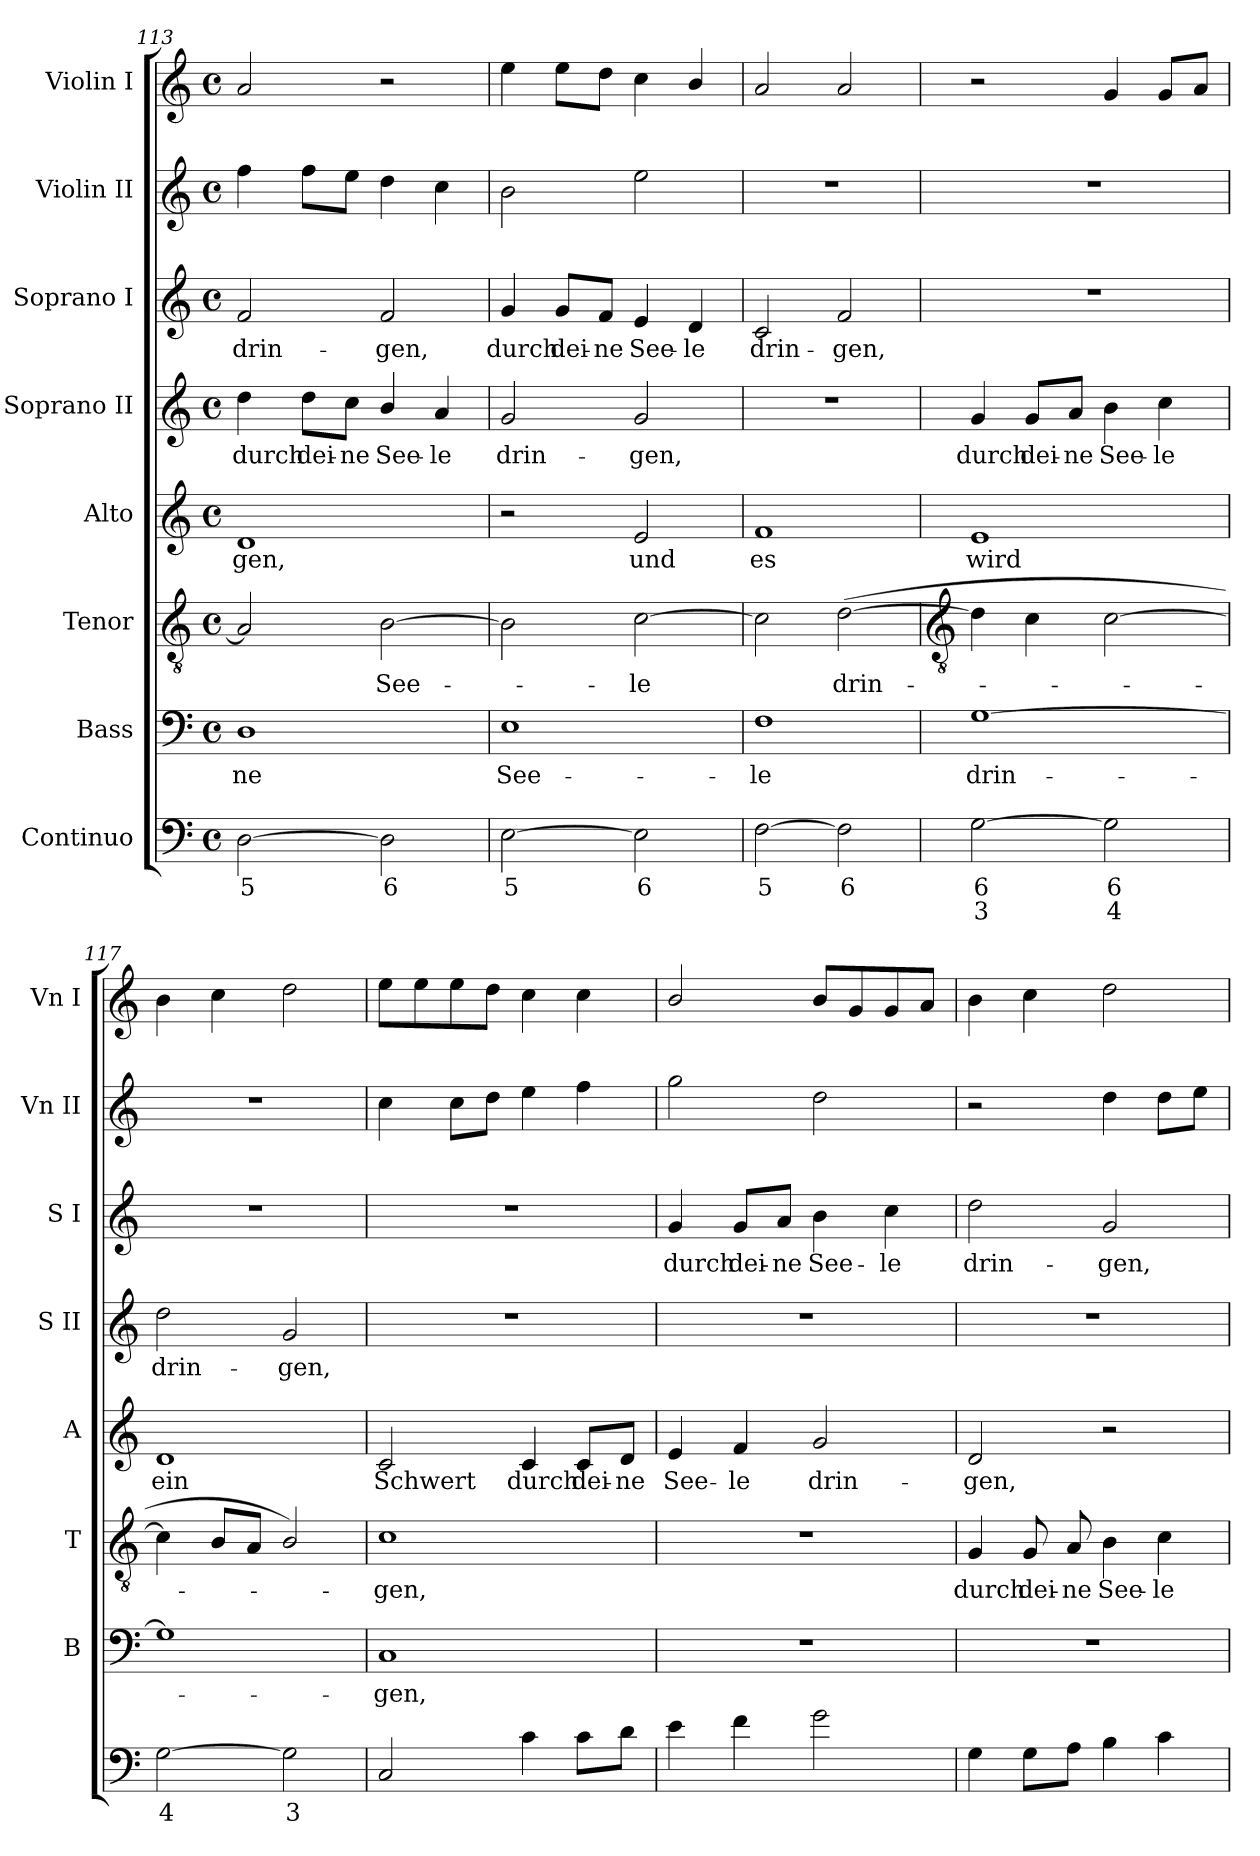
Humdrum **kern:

**kern	**text	**text	**kern	**text	**kern	**text	**kern	**text	**kern	**text	**kern	**text	**kern	**kern
*part8	*part8	*part8	*part7	*part7	*part6	*part6	*part5	*part5	*part4	*part4	*part3	*part3	*part2	*part1
*staff8	*staff8	*staff8	*staff7	*staff7	*staff6	*staff6	*staff5	*staff5	*staff4	*staff4	*staff3	*staff3	*staff2	*staff1
*I"Continuo	*	*	*I"Bass	*	*I"Tenor	*	*I"Alto	*	*I"Soprano II	*	*I"Soprano I	*	*I"Violin II	*I"Violin I
*	*	*	*I'B	*	*I'T	*	*I'A	*	*I'S II	*	*I'S I	*	*I'Vn II	*I'Vn I
*clefF4	*	*	*clefF4	*	*clefGv2	*	*clefG2	*	*clefG2	*	*clefG2	*	*clefG2	*clefG2
*k[]	*	*	*k[]	*	*k[]	*	*k[]	*	*k[]	*	*k[]	*	*k[]	*k[]
*C:	*	*	*C:	*	*C:	*	*C:	*	*C:	*	*C:	*	*C:	*C:
*M4/4	*	*	*M4/4	*	*M4/4	*	*M4/4	*	*M4/4	*	*M4/4	*	*M4/4	*M4/4
*met(c)	*	*	*met(c)	*	*met(c)	*	*met(c)	*	*met(c)	*	*met(c)	*	*met(c)	*met(c)
=113	=113	=113	=113	=113	=113	=113	=113	=113	=113	=113	=113	=113	=113	=113
!	!LO:LY:b	!	!	!LO:LY:b	!	!	!	!LO:LY:b	!	!LO:LY:b	!	!LO:LY:b	!	!
[2D	5	.	1D	-ne	2A]	.	1d	-gen,	4dd	durch	2f	drin-	4ff	2a
!	!	!	!	!	!	!	!	!	!	!LO:LY:b	!	!	!	!
.	.	.	.	.	.	.	.	.	8dd\L	dei-	.	.	8ffL	.
!	!	!	!	!	!	!	!	!	!	!LO:LY:b	!	!	!	!
.	.	.	.	.	.	.	.	.	8cc\J	-ne	.	.	8eeJ	.
!	!LO:LY:b	!	!	!	!	!LO:LY:b	!	!	!	!LO:LY:b	!	!LO:LY:b	!	!
2D]	6	.	.	.	[2B	See-	.	.	4b/	See-	2f	-gen,	4dd	2r
!	!	!	!	!	!	!	!	!	!	!LO:LY:b	!	!	!	!
.	.	.	.	.	.	.	.	.	4a	-le	.	.	4cc	.
=114	=114	=114	=114	=114	=114	=114	=114	=114	=114	=114	=114	=114	=114	=114
!	!LO:LY:b	!	!	!LO:LY:b	!	!	!	!	!	!LO:LY:b	!	!LO:LY:b	!	!
[2E	5	.	1E	See-	2B]	.	2r	.	2g	drin-	4g	durch	2b	4ee
!	!	!	!	!	!	!	!	!	!	!	!	!LO:LY:b	!	!
.	.	.	.	.	.	.	.	.	.	.	8g/L	dei-	.	8eeL
!	!	!	!	!	!	!	!	!	!	!	!	!LO:LY:b	!	!
.	.	.	.	.	.	.	.	.	.	.	8f/J	-ne	.	8ddJ
!	!LO:LY:b	!	!	!	!	!LO:LY:b	!	!LO:LY:b	!	!LO:LY:b	!	!LO:LY:b	!	!
2E]	6	.	.	.	[2c	le	2e	und	2g	-gen,	4e	See-	2ee	4cc
!	!	!	!	!	!	!	!	!	!	!	!	!LO:LY:b	!	!
.	.	.	.	.	.	.	.	.	.	.	4d	-le	.	4b/
=115	=115	=115	=115	=115	=115	=115	=115	=115	=115	=115	=115	=115	=115	=115
!	!LO:LY:b	!	!	!LO:LY:b	!	!	!	!LO:LY:b	!	!	!	!LO:LY:b	!	!
[2F	5	.	1F	-le	2c]	.	1f	es	1r	.	2c	drin-	1r	2a
!	!LO:LY:b	!	!	!	!	!LO:LY:b	!	!	!	!	!	!LO:LY:b	!	!
2F]	6	.	.	.	(<[2d	drin-	.	.	.	.	2f	-gen,	.	2a
!!LO:LB:g=z
=116	=116	=116	=116	=116	=116	=116	=116	=116	=116	=116	=116	=116	=116	=116
*	*	*	*	*	*clefGv2	*	*	*	*	*	*	*	*	*
!	!LO:LY:b	!LO:LY:b	!	!LO:LY:b	!	!	!	!LO:LY:b	!	!LO:LY:b	!	!	!	!
[2G	6	3	[1G	drin-	4d]	.	1e	wird	4g	durch	1r	.	1r	2r
!	!	!	!	!	!	!	!	!	!	!LO:LY:b	!	!	!	!
.	.	.	.	.	4c	.	.	.	8g/L	dei-	.	.	.	.
!	!	!	!	!	!	!	!	!	!	!LO:LY:b	!	!	!	!
.	.	.	.	.	.	.	.	.	8a/J	-ne	.	.	.	.
!	!LO:LY:b	!LO:LY:b	!	!	!	!	!	!	!	!LO:LY:b	!	!	!	!
2G]	6	4	.	.	[2c	.	.	.	4b	See-	.	.	.	4g
!	!	!	!	!	!	!	!	!	!	!LO:LY:b	!	!	!	!
.	.	.	.	.	.	.	.	.	4cc	-le	.	.	.	8gL
.	.	.	.	.	.	.	.	.	.	.	.	.	.	8aJ
=117	=117	=117	=117	=117	=117	=117	=117	=117	=117	=117	=117	=117	=117	=117
!	!LO:LY:b	!	!	!	!	!	!	!LO:LY:b	!	!LO:LY:b	!	!	!	!
[2G	4	.	1G]	.	4c]	.	1d	ein	2dd	drin-	1r	.	1r	4b
.	.	.	.	.	8BL	.	.	.	.	.	.	.	.	4cc
.	.	.	.	.	8AJ	.	.	.	.	.	.	.	.	.
!	!LO:LY:b	!	!	!	!	!	!	!	!	!LO:LY:b	!	!	!	!
2G]	3	.	.	.	2B/)	.	.	.	2g	-gen,	.	.	.	2dd
=118	=118	=118	=118	=118	=118	=118	=118	=118	=118	=118	=118	=118	=118	=118
!	!	!	!	!LO:LY:b	!	!LO:LY:b	!	!LO:LY:b	!	!	!	!	!	!
2C	.	.	1C	gen,	1c	gen,	2c	Schwert	1r	.	1r	.	4cc	8eeL
.	.	.	.	.	.	.	.	.	.	.	.	.	.	8ee
.	.	.	.	.	.	.	.	.	.	.	.	.	8ccL	8ee
.	.	.	.	.	.	.	.	.	.	.	.	.	8ddJ	8ddJ
!	!	!	!	!	!	!	!	!LO:LY:b	!	!	!	!	!	!
4c	.	.	.	.	.	.	4c	durch	.	.	.	.	4ee	4cc
!	!	!	!	!	!	!	!	!LO:LY:b	!	!	!	!	!	!
8cL	.	.	.	.	.	.	8c/L	dei-	.	.	.	.	4ff	4cc
!	!	!	!	!	!	!	!	!LO:LY:b	!	!	!	!	!	!
8dJ	.	.	.	.	.	.	8d/J	-ne	.	.	.	.	.	.
=119	=119	=119	=119	=119	=119	=119	=119	=119	=119	=119	=119	=119	=119	=119
!	!	!	!	!	!	!	!	!LO:LY:b	!	!	!	!LO:LY:b	!	!
4e	.	.	1r	.	1r	.	4e	See-	1r	.	4g	durch	2gg	2b/
!	!	!	!	!	!	!	!	!LO:LY:b	!	!	!	!LO:LY:b	!	!
4f	.	.	.	.	.	.	4f	-le	.	.	8g/L	dei-	.	.
!	!	!	!	!	!	!	!	!	!	!	!	!LO:LY:b	!	!
.	.	.	.	.	.	.	.	.	.	.	8a/J	-ne	.	.
!	!	!	!	!	!	!	!	!LO:LY:b	!	!	!	!LO:LY:b	!	!
2g	.	.	.	.	.	.	2g	drin-	.	.	4b	See-	2dd	8bL
.	.	.	.	.	.	.	.	.	.	.	.	.	.	8g
!	!	!	!	!	!	!	!	!	!	!	!	!LO:LY:b	!	!
.	.	.	.	.	.	.	.	.	.	.	4cc	-le	.	8g
.	.	.	.	.	.	.	.	.	.	.	.	.	.	8aJ
=120	=120	=120	=120	=120	=120	=120	=120	=120	=120	=120	=120	=120	=120	=120
!	!	!	!	!	!	!LO:LY:b	!	!LO:LY:b	!	!	!	!LO:LY:b	!	!
4G	.	.	1r	.	4G	durch	2d	-gen,	1r	.	2dd	drin-	2r	4b
!	!	!	!	!	!	!LO:LY:b	!	!	!	!	!	!	!	!
8GL	.	.	.	.	8G	dei-	.	.	.	.	.	.	.	4cc
!	!	!	!	!	!	!LO:LY:b	!	!	!	!	!	!	!	!
8AJ	.	.	.	.	8A	-ne	.	.	.	.	.	.	.	.
!	!	!	!	!	!	!LO:LY:b	!	!	!	!	!	!LO:LY:b	!	!
4B	.	.	.	.	4B	See-	2r	.	.	.	2g	-gen,	4dd	2dd
!	!	!	!	!	!	!LO:LY:b	!	!	!	!	!	!	!	!
4c	.	.	.	.	4c	-le	.	.	.	.	.	.	8ddL	.
.	.	.	.	.	.	.	.	.	.	.	.	.	8eeJ	.
=	=	=	=	=	=	=	=	=	=	=	=	=	=	=
*-	*-	*-	*-	*-	*-	*-	*-	*-	*-	*-	*-	*-	*-	*-
